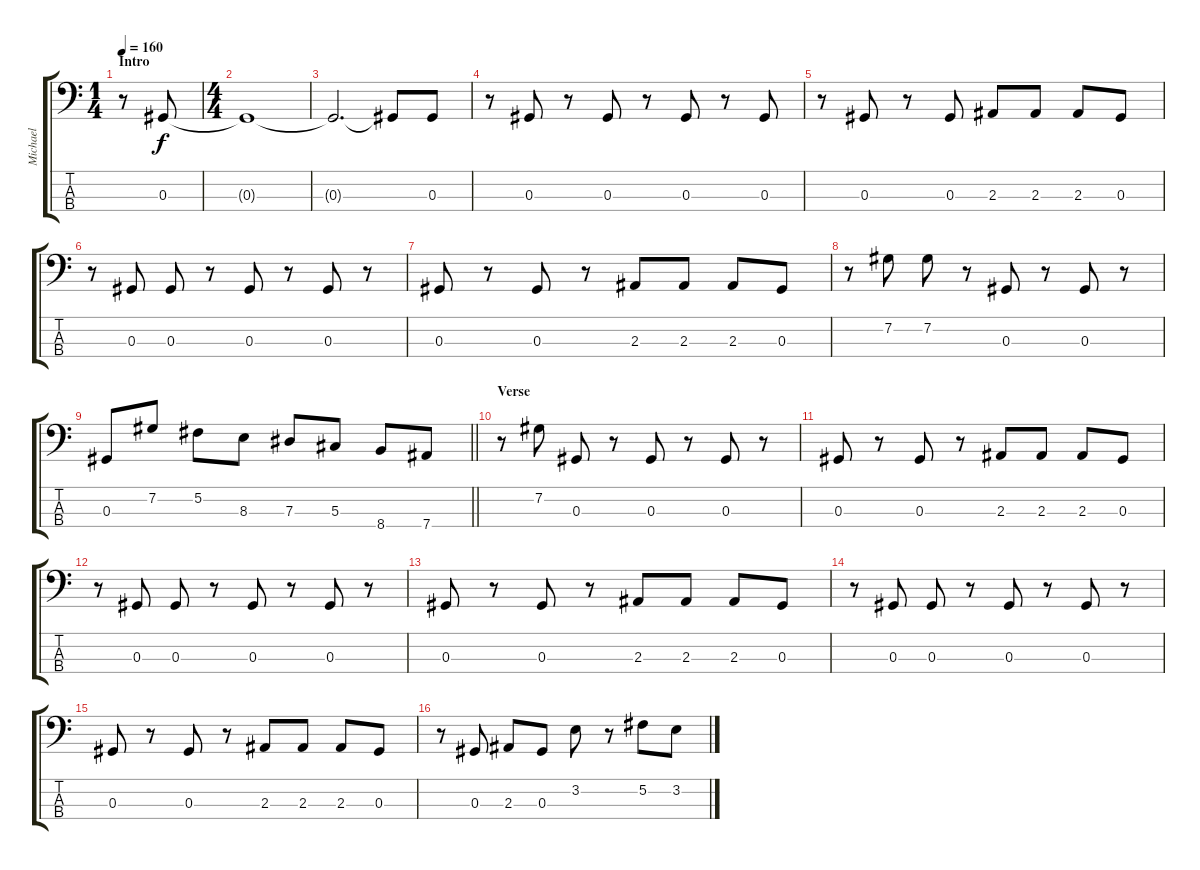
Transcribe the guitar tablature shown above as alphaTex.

\track ("Michael" "Michael") {instrument electricbasspick}
\staff {score tabs}
\tuning (Gb2 Db2 Ab1 Eb1) {hide}
\ts (1 4)
\section ("" "Intro")
\tempo 160
\clef f4
\ks c
r.8{dy f instrument electricbasspick} 0.3.8 |
\ts (4 4)
0.3{t}.1 |
0.3{t}.2{d} 0.3{t}.8 0.3.8 |
r.8 0.3.8 r.8 0.3.8 r.8 0.3.8 r.8 0.3.8 |
r.8 0.3.8 r.8 0.3.8 2.3.8 2.3.8 2.3.8 0.3.8 |
r.8 0.3.8 0.3.8 r.8 0.3.8 r.8 0.3.8 r.8 |
0.3.8 r.8 0.3.8 r.8 2.3.8 2.3.8 2.3.8 0.3.8 |
r.8 7.2.8 7.2.8 r.8 0.3.8 r.8 0.3.8 r.8 |
\barLineRight lightlight
0.3.8 7.2.8 5.2.8 8.3.8 7.3.8 5.3.8 8.4.8 7.4.8 |
\section ("" "Verse")
r.8 7.2.8 0.3.8 r.8 0.3.8 r.8 0.3.8 r.8 |
0.3.8 r.8 0.3.8 r.8 2.3.8 2.3.8 2.3.8 0.3.8 |
r.8 0.3.8 0.3.8 r.8 0.3.8 r.8 0.3.8 r.8 |
0.3.8 r.8 0.3.8 r.8 2.3.8 2.3.8 2.3.8 0.3.8 |
r.8 0.3.8 0.3.8 r.8 0.3.8 r.8 0.3.8 r.8 |
0.3.8 r.8 0.3.8 r.8 2.3.8 2.3.8 2.3.8 0.3.8 |
r.8 0.3.8 2.3.8 0.3.8 3.2.8 r.8 5.2.8 3.2.8
